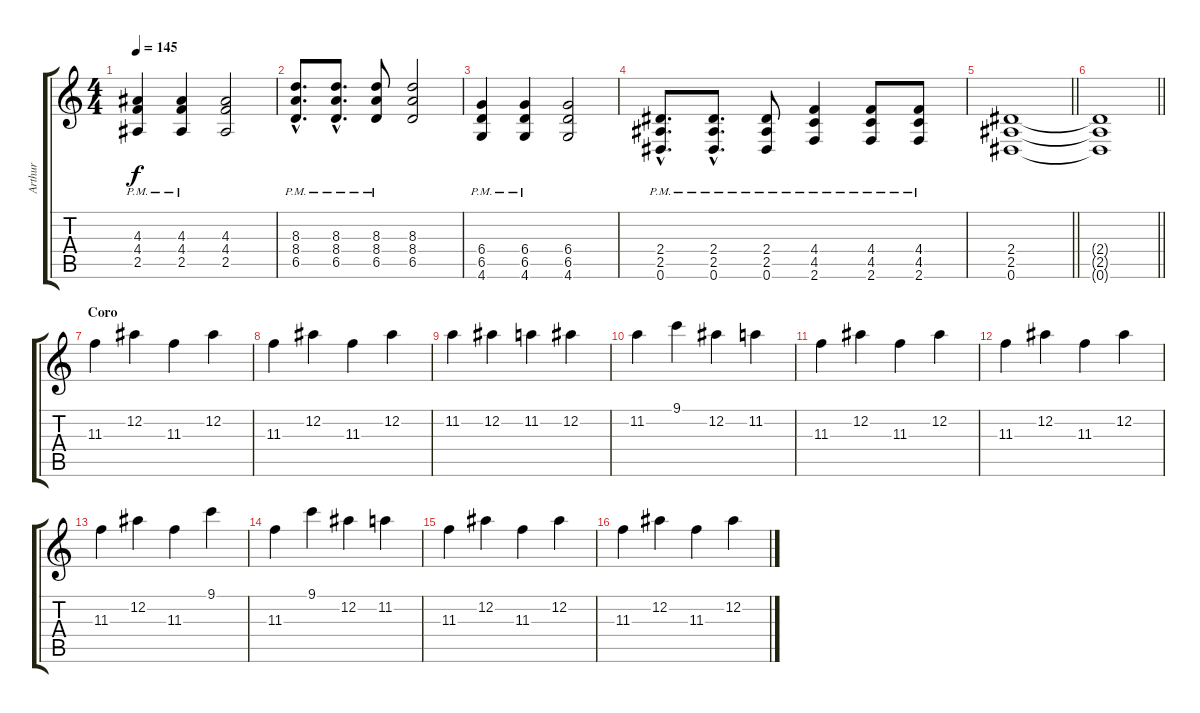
\track ("Arthur" "Arthur") {instrument distortionguitar}
\staff {score tabs}
\tuning (Eb4 Bb3 Gb3 Db3 Ab2 Eb2) {hide}
\ts (4 4)
\tempo 145
\clef g2
\ks c
(4.3{pm} 4.4{pm} 2.5{pm}).4{dy f} (4.3{pm} 4.4{pm} 2.5{pm}).4 (4.3 4.4 2.5).2 |
(8.3{hac pm} 8.4{hac pm} 6.5{hac pm}).8{d} (8.3{hac pm} 8.4{hac pm} 6.5{hac pm}).8{d} (8.3{pm} 8.4{pm} 6.5{pm}).8 (8.3 8.4 6.5).2 |
(6.4{pm} 6.5{pm} 4.6{pm}).4 (6.4{pm} 6.5{pm} 4.6{pm}).4 (6.4 6.5 4.6).2 |
(2.4{hac pm} 2.5{hac pm} 0.6{hac pm}).8{d} (2.4{hac pm} 2.5{hac pm} 0.6{hac pm}).8{d} (2.4{pm} 2.5{pm} 0.6{pm}).8 (4.4{pm} 4.5{pm} 2.6{pm}).4 (4.4{pm} 4.5{pm} 2.6{pm}).8 (4.4{pm} 4.5{pm} 2.6{pm}).8 |
\barLineRight lightlight
(2.4 2.5 0.6).1 |
\barLineRight lightlight
(2.4{t} 2.5{t} 0.6{t}).1 |
\section ("" "Coro")
11.3.4 12.2.4 11.3.4 12.2.4 |
11.3.4 12.2.4 11.3.4 12.2.4 |
11.2.4 12.2.4 11.2.4 12.2.4 |
11.2.4 9.1.4 12.2.4 11.2.4 |
11.3.4 12.2.4 11.3.4 12.2.4 |
11.3.4 12.2.4 11.3.4 12.2.4 |
11.3.4 12.2.4 11.3.4 9.1.4 |
11.3.4 9.1.4 12.2.4 11.2.4 |
11.3.4 12.2.4 11.3.4 12.2.4 |
11.3.4 12.2.4 11.3.4 12.2.4
